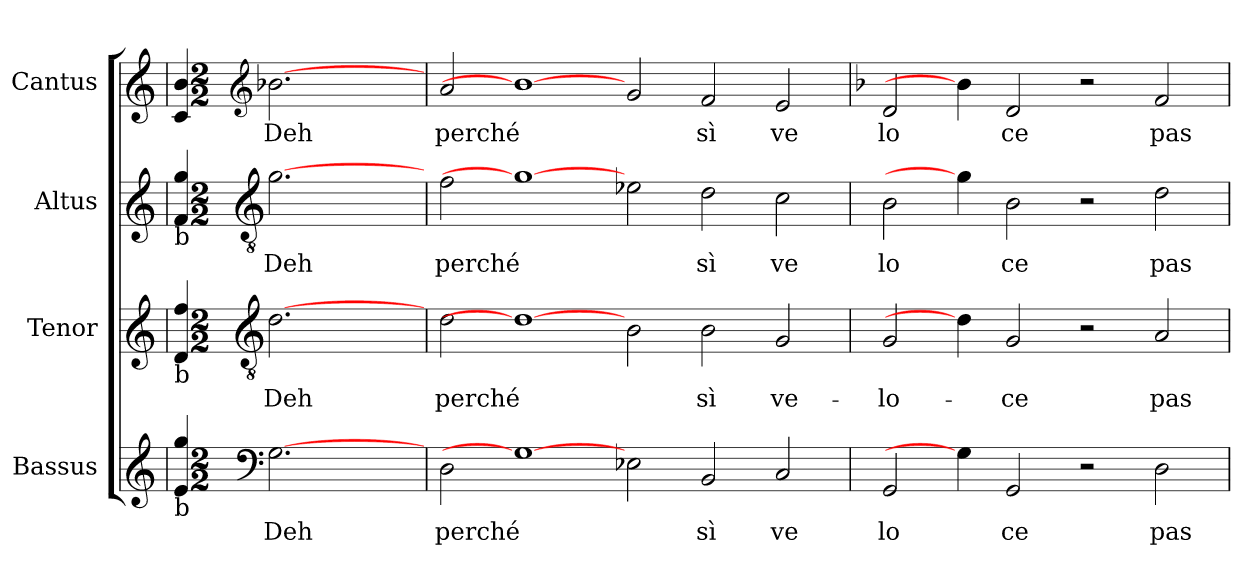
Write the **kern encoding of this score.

**kern	**text	**kern	**text	**kern	**text	**kern	**text
*part4	*part4	*part3	*part3	*part2	*part2	*part1	*part1
*staff4	*staff4	*staff3	*staff3	*staff2	*staff2	*staff1	*staff1
*I"Bassus	*	*I"Tenor	*	*I"Altus	*	*I"Cantus	*
!!LO:PB:g=z
*stria5	*	*stria5	*	*stria5	*	*stria5	*
=1	=1!	=1	=1!	=1	=1!	=1!	=1!
!	!	!	!	!LO:TX:b:t=b	!	!	!
!	!	!LO:TX:b:t=b	!	!	!	!	!
!LO:TX:b:t=b	!	!	!	!	!	!	!
4gg/ 4e/	.	4ff/ 4d/	.	4gg/ 4f/	.	4b/ 4c/	.
*clefF4	*	*clefGv2	*	*clefGv2	*	*clefG2	*
*M2/2	*	*M2/2	*	*M2/2	*	*M2/2	*
*met(c|)	*	*met(c|)	*	*met(c|)	*	*met(c|)	*
!	!LO:LY:b:cj	!	!LO:LY:b:cj	!	!LO:LY:b:cj	!	!LO:LY:b:cj
[2.G	Deh	[2.d	Deh	[2.g	Deh	[2.b-X	Deh
=2	=2	=2	=2	=2	=2	=2	=2
!	!LO:LY:b	!	!LO:LY:b	!	!LO:LY:b	!	!LO:LY:b
2D\	perché	2d\	perché	2f\	perché	2a/	perché
1G_	.	1d_	.	1g_	.	1b-_	.
2E-X\	.	2B\	.	2e-X\	.	2g/	.
!	!LO:LY:b:cj	!	!LO:LY:b:cj	!	!LO:LY:b:cj	!	!LO:LY:b:cj
2BB/	sì	2B\	sì	2d\	sì	2f/	sì
!	!LO:LY:b:cj	!	!LO:LY:b:cj	!	!LO:LY:b:cj	!	!LO:LY:b:cj
2C/	ve	2G/	ve-	2c\	ve	2e/	ve
=3	=3	=3	=3	=3	=3	=3	=3
*	*	*	*	*	*	*k[b-]	*
*	*	*	*	*	*	*F:	*
!	!LO:LY:b:cj	!	!LO:LY:b:cj	!	!LO:LY:b:cj	!	!LO:LY:b:cj
2GG/	lo	2G/	-lo-	2B\	lo	2d/	lo
4G]	.	4d]	.	4g]	.	4b-]	.
!	!LO:LY:b:cj	!	!LO:LY:b:cj	!	!LO:LY:b:cj	!	!LO:LY:b:cj
2GG/	ce	2G/	-ce	2B\	ce	2d/	ce
2r	.	2r	.	2r	.	2r	.
!	!LO:LY:b:cj	!	!LO:LY:b:cj	!	!LO:LY:b:cj	!	!LO:LY:b:cj
2D\	pas	2A/	pas-	2d\	pas	2f/	pas
=	=	=	=	=	=	=	=
*-	*-	*-	*-	*-	*-	*-	*-
